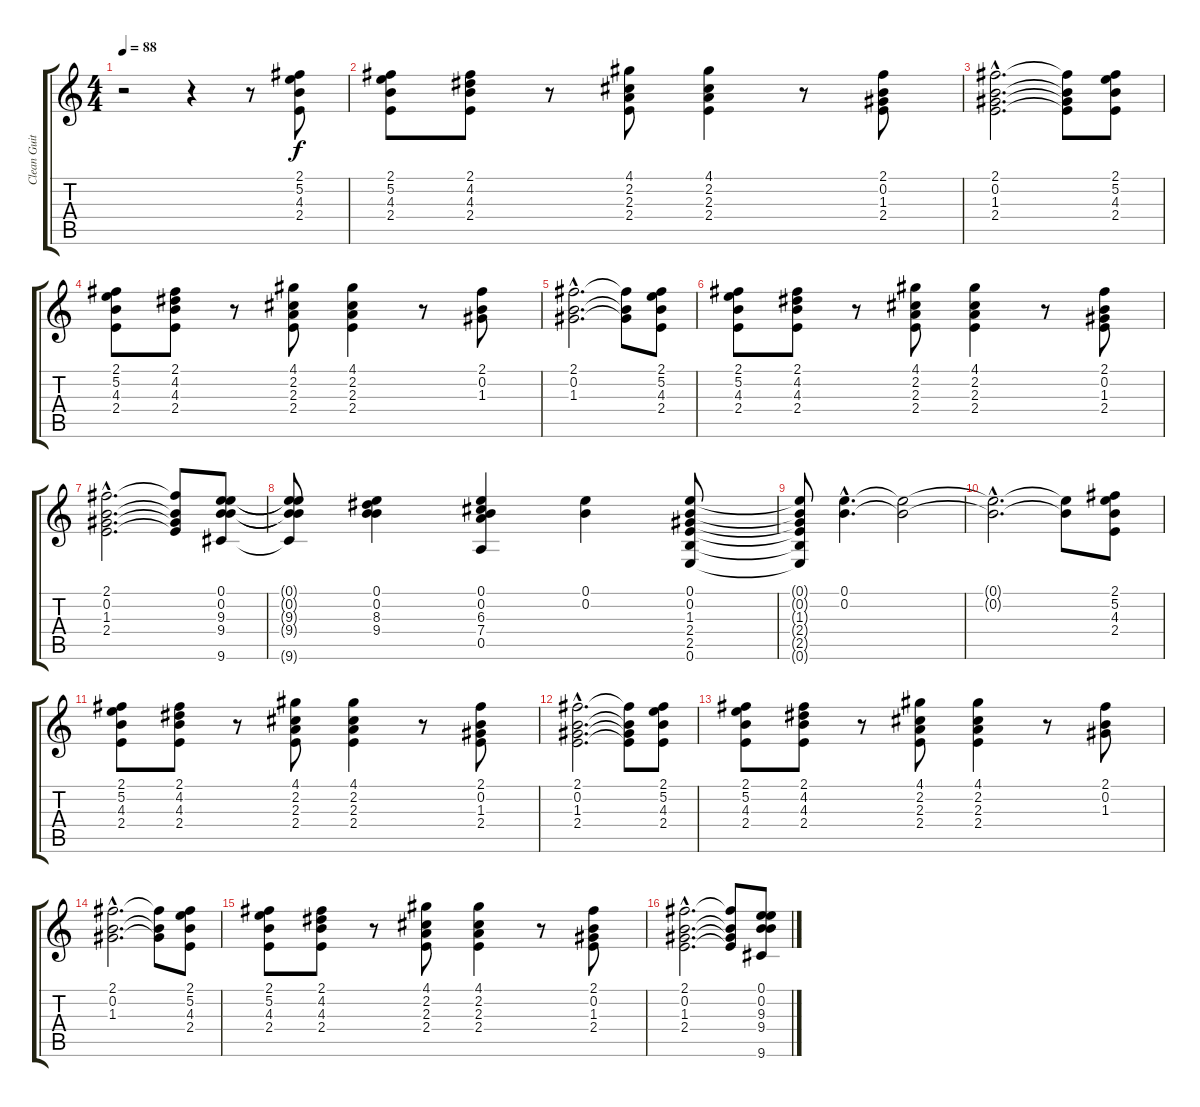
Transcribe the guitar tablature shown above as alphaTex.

\track ("Clean Guitar" "Clean Guit") {instrument acousticguitarnylon}
\staff {score tabs}
\tuning (E4 B3 G3 D3 A2 E2) {hide}
\ts (4 4)
\tempo 88
\clef g2
\ks c
r.2{dy f instrument acousticguitarnylon} r.4 r.8 (2.1 5.2 4.3 2.4).8 |
(2.1 5.2 4.3 2.4).8 (2.1 4.2 4.3 2.4).8 r.8 (4.1 2.2 2.3 2.4).8 (4.1 2.2 2.3 2.4).4 r.8 (2.1 0.2 1.3 2.4).8 |
(2.1{hac} 0.2{hac} 1.3{hac} 2.4{hac}).2{d} (2.1{t} 0.2{t} 1.3{t} 2.4{t}).8 (2.1 5.2 4.3 2.4).8 |
(2.1 5.2 4.3 2.4).8 (2.1 4.2 4.3 2.4).8 r.8 (4.1 2.2 2.3 2.4).8 (4.1 2.2 2.3 2.4).4 r.8 (2.1 0.2 1.3).8 |
(2.1{hac} 0.2{hac} 1.3{hac}).2{d} (2.1{t} 0.2{t} 1.3{t}).8 (2.1 5.2 4.3 2.4).8 |
(2.1 5.2 4.3 2.4).8 (2.1 4.2 4.3 2.4).8 r.8 (4.1 2.2 2.3 2.4).8 (4.1 2.2 2.3 2.4).4 r.8 (2.1 0.2 1.3 2.4).8 |
(2.1{hac} 0.2{hac} 1.3{hac} 2.4{hac}).2{d} (2.1{t} 0.2{t} 1.3{t} 2.4{t}).8 (0.1 0.2 9.3 9.4 9.6).8 |
(0.1{t} 0.2{t} 9.3{t} 9.4{t} 9.6{t}).8 (0.1 0.2 8.3 9.4).4 (0.1 0.2 6.3 7.4 0.5).4 (0.1 0.2).4 (0.1 0.2 1.3 2.4 2.5 0.6).8 |
(0.1{t} 0.2{t} 1.3{t} 2.4{t} 2.5{t} 0.6{t}).8 (0.1{hac} 0.2{hac}).4{d} (0.1{t} 0.2{t}).2 |
(0.1{hac t} 0.2{hac t}).2{d} (0.1{t} 0.2{t}).8 (2.1 5.2 4.3 2.4).8 |
(2.1 5.2 4.3 2.4).8 (2.1 4.2 4.3 2.4).8 r.8 (4.1 2.2 2.3 2.4).8 (4.1 2.2 2.3 2.4).4 r.8 (2.1 0.2 1.3 2.4).8 |
(2.1{hac} 0.2{hac} 1.3{hac} 2.4{hac}).2{d} (2.1{t} 0.2{t} 1.3{t} 2.4{t}).8 (2.1 5.2 4.3 2.4).8 |
(2.1 5.2 4.3 2.4).8 (2.1 4.2 4.3 2.4).8 r.8 (4.1 2.2 2.3 2.4).8 (4.1 2.2 2.3 2.4).4 r.8 (2.1 0.2 1.3).8 |
(2.1{hac} 0.2{hac} 1.3{hac}).2{d} (2.1{t} 0.2{t} 1.3{t}).8 (2.1 5.2 4.3 2.4).8 |
(2.1 5.2 4.3 2.4).8 (2.1 4.2 4.3 2.4).8 r.8 (4.1 2.2 2.3 2.4).8 (4.1 2.2 2.3 2.4).4 r.8 (2.1 0.2 1.3 2.4).8 |
(2.1{hac} 0.2{hac} 1.3{hac} 2.4{hac}).2{d} (2.1{t} 0.2{t} 1.3{t} 2.4{t}).8 (0.1 0.2 9.3 9.4 9.6).8
